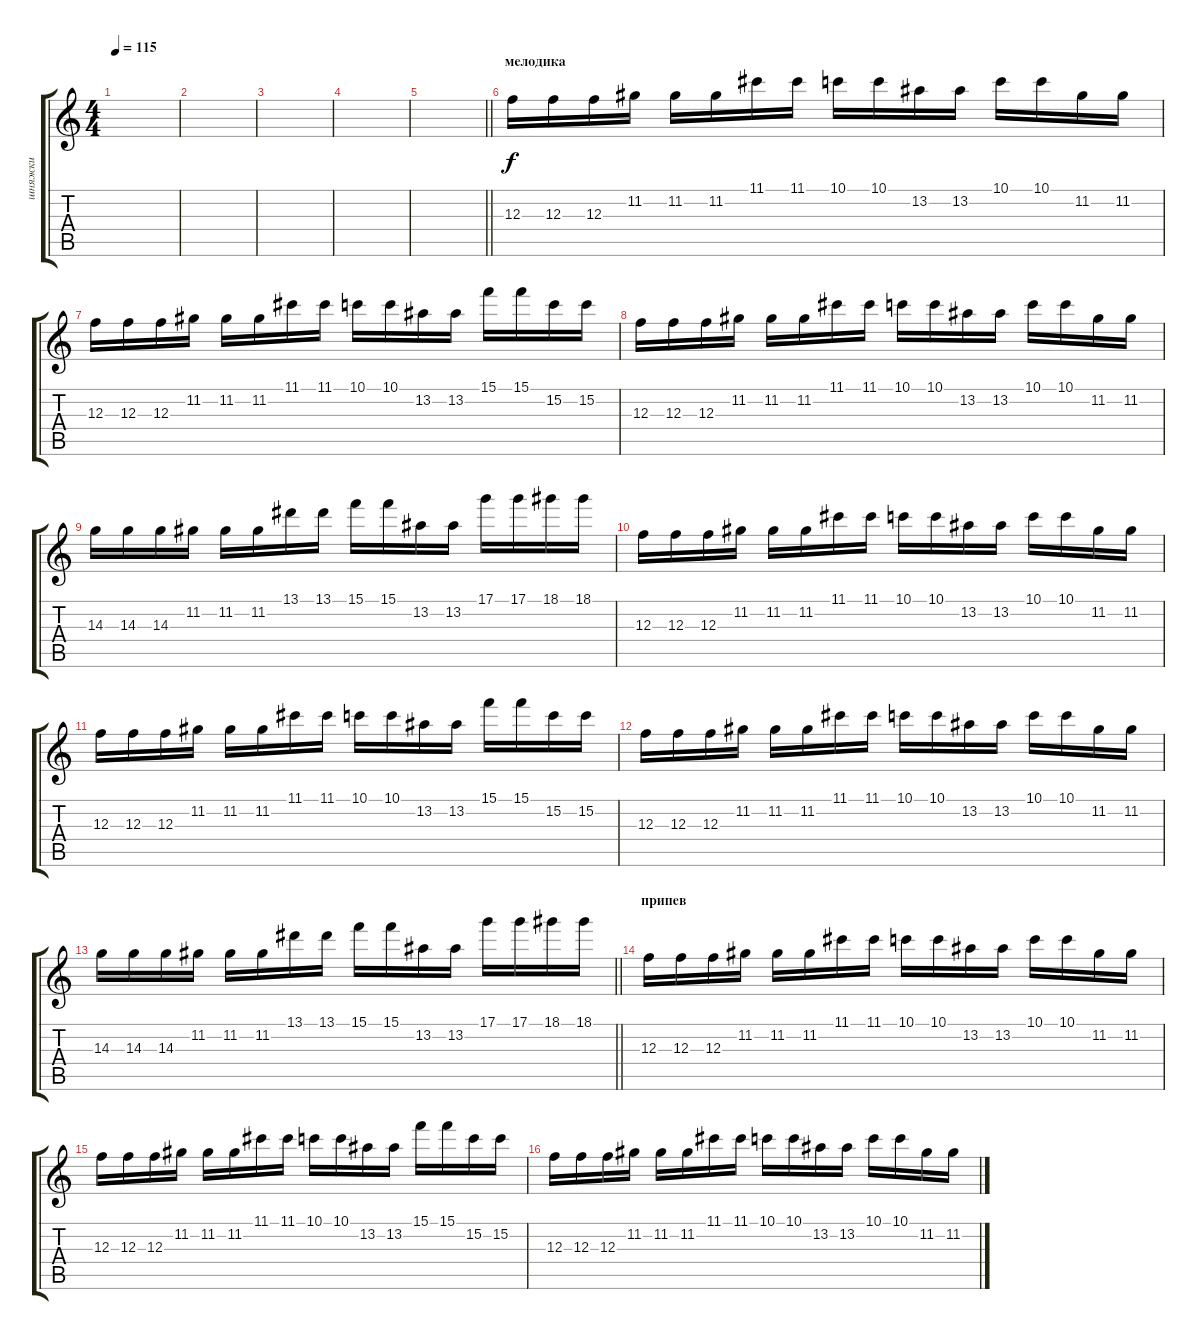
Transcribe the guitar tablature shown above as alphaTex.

\track ("шняжки" "шняжки") {instrument distortionguitar}
\staff {score tabs}
\tuning (D4 A3 F3 C3 G2 C2) {hide}
\ts (4 4)
\tempo 115
\clef g2
\ks c
|
|
|
|
\barLineRight lightlight
|
\section ("" "мелодика")
12.3.16{balance 8} 12.3.16 12.3.16 11.2.16 11.2.16 11.2.16 11.1.16 11.1.16 10.1.16 10.1.16 13.2.16 13.2.16 10.1.16 10.1.16 11.2.16 11.2.16 |
12.3.16 12.3.16 12.3.16 11.2.16 11.2.16 11.2.16 11.1.16 11.1.16 10.1.16 10.1.16 13.2.16 13.2.16 15.1.16 15.1.16 15.2.16 15.2.16 |
12.3.16 12.3.16 12.3.16 11.2.16 11.2.16 11.2.16 11.1.16 11.1.16 10.1.16 10.1.16 13.2.16 13.2.16 10.1.16 10.1.16 11.2.16 11.2.16 |
14.3.16 14.3.16 14.3.16 11.2.16 11.2.16 11.2.16 13.1.16 13.1.16 15.1.16 15.1.16 13.2.16 13.2.16 17.1.16 17.1.16 18.1.16 18.1.16 |
12.3.16 12.3.16 12.3.16 11.2.16 11.2.16 11.2.16 11.1.16 11.1.16 10.1.16 10.1.16 13.2.16 13.2.16 10.1.16 10.1.16 11.2.16 11.2.16 |
12.3.16 12.3.16 12.3.16 11.2.16 11.2.16 11.2.16 11.1.16 11.1.16 10.1.16 10.1.16 13.2.16 13.2.16 15.1.16 15.1.16 15.2.16 15.2.16 |
12.3.16 12.3.16 12.3.16 11.2.16 11.2.16 11.2.16 11.1.16 11.1.16 10.1.16 10.1.16 13.2.16 13.2.16 10.1.16 10.1.16 11.2.16 11.2.16 |
\barLineRight lightlight
14.3.16 14.3.16 14.3.16 11.2.16 11.2.16 11.2.16 13.1.16 13.1.16 15.1.16 15.1.16 13.2.16 13.2.16 17.1.16 17.1.16 18.1.16 18.1.16 |
\section ("" "припев")
12.3.16{balance 8} 12.3.16 12.3.16 11.2.16 11.2.16 11.2.16 11.1.16 11.1.16 10.1.16 10.1.16 13.2.16 13.2.16 10.1.16 10.1.16 11.2.16 11.2.16 |
12.3.16 12.3.16 12.3.16 11.2.16 11.2.16 11.2.16 11.1.16 11.1.16 10.1.16 10.1.16 13.2.16 13.2.16 15.1.16 15.1.16 15.2.16 15.2.16 |
12.3.16 12.3.16 12.3.16 11.2.16 11.2.16 11.2.16 11.1.16 11.1.16 10.1.16 10.1.16 13.2.16 13.2.16 10.1.16 10.1.16 11.2.16 11.2.16
